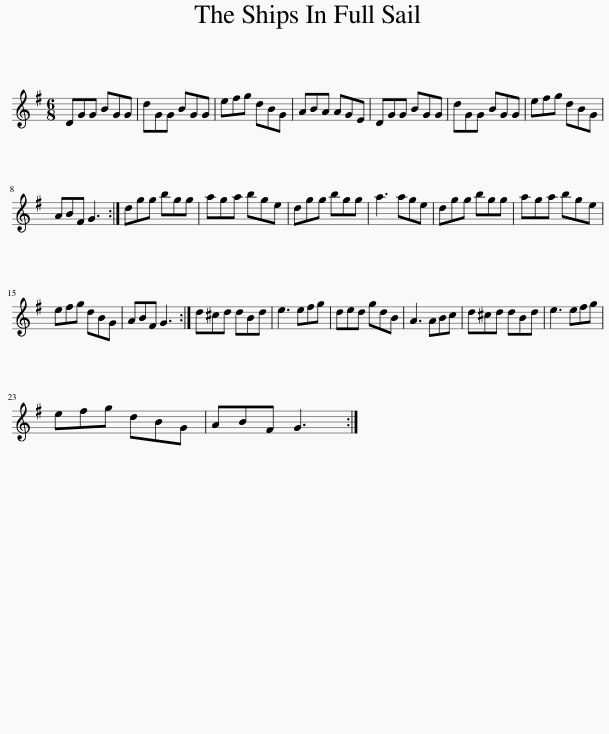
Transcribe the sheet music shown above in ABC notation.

X:1
L:1/8
M:6/8
I:linebreak $
K:G
V:1 treble
V:1
 DGG BGG | dGG BGG | efg dBG | ABA AGE | DGG BGG | %5
 dGG BGG | efg dBG |$ ABF G3 :| dgg bgg | aga bge | %10
 dgg bgg | a3 age | dgg bgg | aga bge |$ efg dBG | %15
 ABF G3 :| d^cd dBd | e3 efg | ded gdB | A3 ABc | %20
 d^cd dBd | e3 efg |$ efg dBG | ABF G3 :| %24
